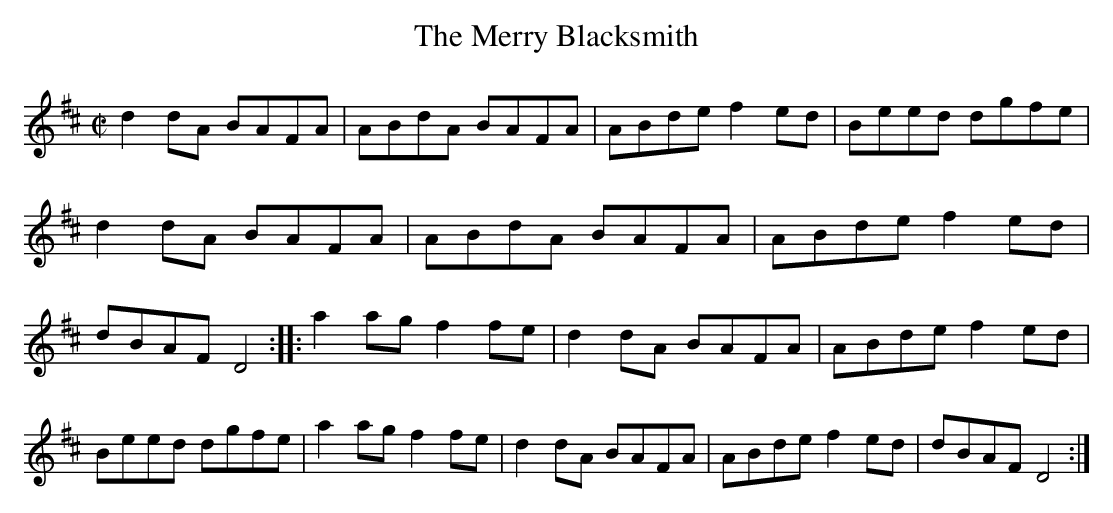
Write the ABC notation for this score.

X:1
T:Merry Blacksmith, The
M:C|
K:D
d2dA BAFA|ABdA BAFA|ABde f2ed|Beed dgfe|\
d2dA BAFA|ABdA BAFA|ABde f2ed|dBAF D4::\
a2ag f2fe|d2dA BAFA|ABde f2ed|Beed dgfe|\
a2ag f2fe|d2dA BAFA|ABde f2ed|dBAF D4:|
